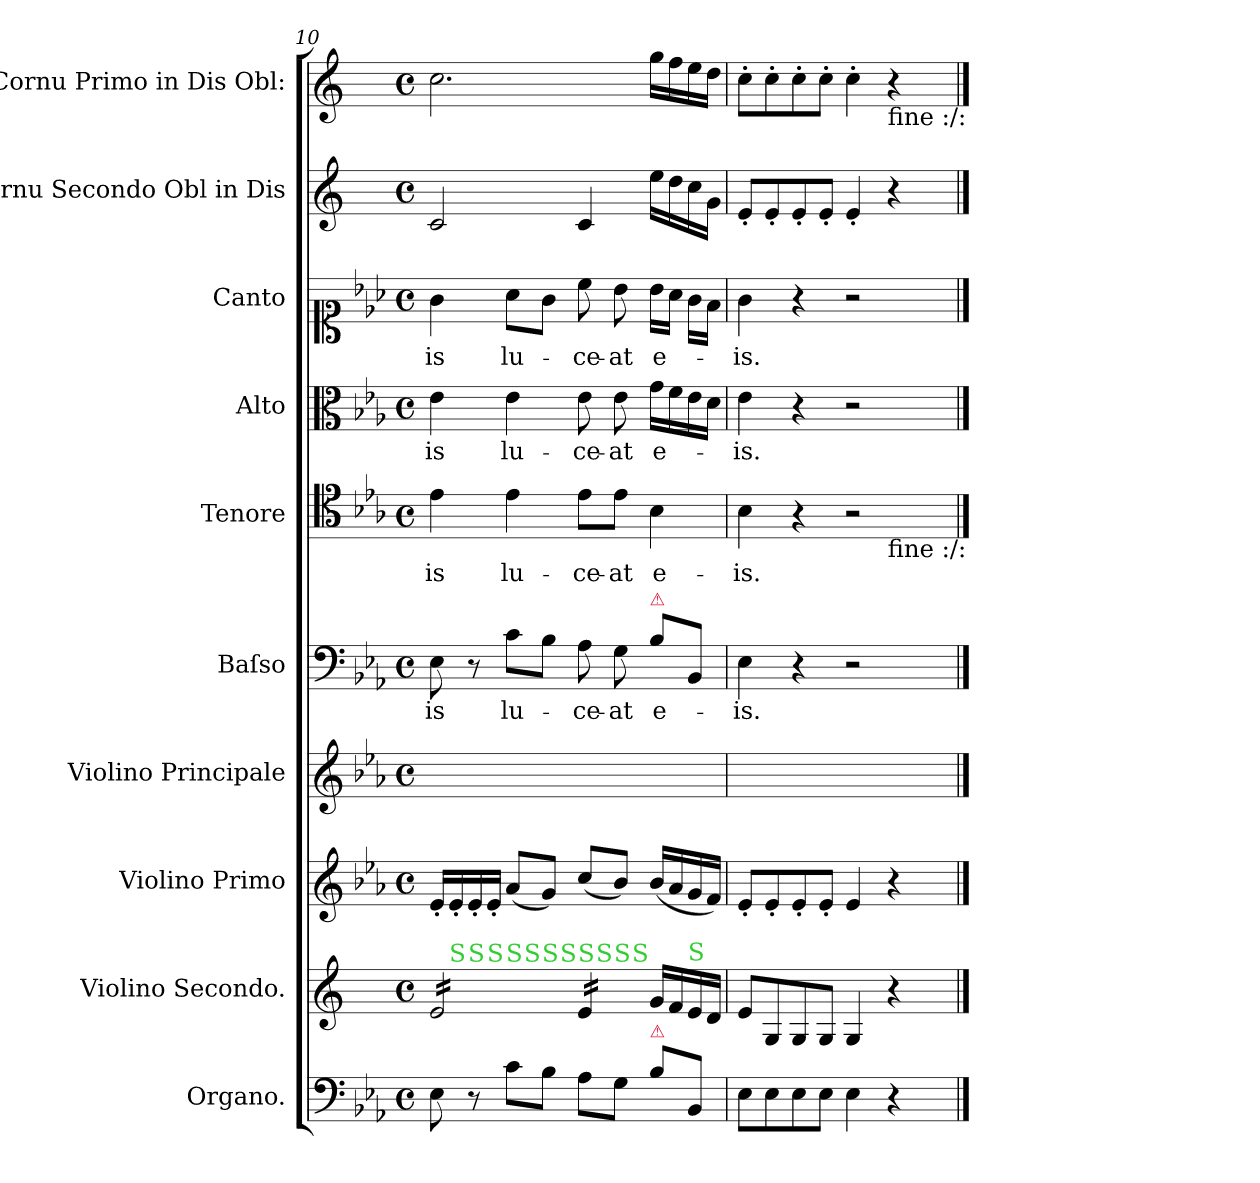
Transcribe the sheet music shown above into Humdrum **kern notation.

**kern	**dynam	**kern	**dynam	**kern	**dynam	**kern	**kern	**text	**kern	**text	**kern	**text	**kern	**text	**kern	**dynam	**kern	**dynam
*part10	*part10	*part9	*part9	*part8	*part8	*part7	*part6	*part6	*part5	*part5	*part4	*part4	*part3	*part3	*part2	*part2	*part1	*part1
*staff10	*staff10	*staff9	*staff9	*staff8	*staff8	*staff7	*staff6	*staff6	*staff5	*staff5	*staff4	*staff4	*staff3	*staff3	*staff2	*staff2	*staff1	*staff1
*I"Organo.	*	*I"Violino Secondo.	*	*I"Violino Primo	*	*I"Violino Principale	*I"Baſso	*	*I"Tenore	*	*I"Alto	*	*I"Canto	*	*I"Cornu Secondo Obl in Dis	*	*I"Cornu Primo in Dis Obl:	*
*I'org	*	*I'vl 2	*	*I'vl 1	*	*I'vl princ	*I'B	*	*I'T	*	*I'A	*	*	*	*I'cor 2	*	*I'cor 1	*
*clefF4	*	*clefG2	*	*clefG2	*	*clefG2	*clefF4	*	*clefC4	*	*clefC3	*	*clefC1	*	*clefG2	*	*clefG2	*
*	*	*	*	*	*	*	*	*	*	*	*	*	*	*	*ITrd5c9	*	*ITrd5c9	*
*k[b-e-a-]	*	*k[]	*	*k[b-e-a-]	*	*k[b-e-a-]	*k[b-e-a-]	*	*k[b-e-a-]	*	*k[b-e-a-]	*	*k[b-e-a-]	*	*k[b-e-a-]	*	*k[b-e-a-]	*
*E-:	*	*	*	*E-:	*	*E-:	*E-:	*	*E-:	*	*E-:	*	*E-:	*	*E-:	*	*E-:	*
*M4/4	*	*M4/4	*	*M4/4	*	*M4/4	*M4/4	*	*M4/4	*	*M4/4	*	*M4/4	*	*M4/4	*	*M4/4	*
*met(c)	*	*met(c)	*	*met(c)	*	*met(c)	*met(c)	*	*met(c)	*	*met(c)	*	*met(c)	*	*met(c)	*	*met(c)	*
=10	=10	=10	=10	=10	=10	=10	=10	=10	=10	=10	=10	=10	=10	=10	=10	=10	=10	=10
!	!	!LO:TX:a:color=limegreen:t=S	!	!	!	!	!	!	!	!	!	!	!	!	!	!	!	!
*	*	*^	*	*	*	*	*	*	*	*	*	*	*	*	*	*	*	*
*	*	*	*^	*	*	*	*	*	*	*	*	*	*	*	*	*	*	*	*
*	*	*	*	*^	*	*	*	*	*	*	*	*	*	*	*	*	*	*	*	*
*	*	*	*	*	*^	*	*	*	*	*	*	*	*	*	*	*	*	*	*	*	*
*	*	*	*	*	*	*^	*	*	*	*	*	*	*	*	*	*	*	*	*	*	*	*
*	*	*	*	*	*	*	*^	*	*	*	*	*	*	*	*	*	*	*	*	*	*	*	*
*	*	*	*	*	*	*	*	*^	*	*	*	*	*	*	*	*	*	*	*	*	*	*	*	*
*	*	*	*	*	*	*	*	*	*^	*	*	*	*	*	*	*	*	*	*	*	*	*	*	*	*
*	*	*	*	*	*	*	*	*	*	*^	*	*	*	*	*	*	*	*	*	*	*	*	*	*	*	*
*	*	*tremolo	*	*	*	*	*	*	*	*	*	*	*	*	*	*	*	*	*	*	*	*	*	*	*	*	*
8E-\	.	16e/LL	16ryy	8ryy	8.ryy	4ryy	4ryy	4.ryy	4..ryy	2ryy	2ryy	.	16e-'/LL	.	1ryy	8E-\	-is	4e-\	-is	4e-\	-is	4g\	-is	2E-/	.	2.e-\	.
!	!	!	!LO:TX:a:color=limegreen:t=S	!	!	!	!	!	!	!	!	!	!	!	!	!	!	!	!	!	!	!	!	!	!	!	!
.	.	16e/	2...ryy	.	.	.	.	.	.	.	.	.	16e-'/	.	.	.	.	.	.	.	.	.	.	.	.	.	.
!	!	!	!	!LO:TX:a:color=limegreen:t=S	!	!	!	!	!	!	!	!	!	!	!	!	!	!	!	!	!	!	!	!	!	!	!
8r	.	16e/	.	2..ryy	.	.	.	.	.	.	.	.	16e-'/	.	.	8r	.	.	.	.	.	.	.	.	.	.	.
!	!	!	!	!	!LO:TX:a:color=limegreen:t=S	!	!	!	!	!	!	!	!	!	!	!	!	!	!	!	!	!	!	!	!	!	!
.	.	16e/	.	.	2ryy	.	.	.	.	.	.	.	16e-'/JJ	.	.	.	.	.	.	.	.	.	.	.	.	.	.
!	!	!	!	!	!	!LO:TX:a:color=limegreen:t=S	!	!	!	!	!	!	!	!	!	!	!	!	!	!	!	!	!	!	!	!	!
8c\L	.	16e/	.	.	.	2.ryy	16ryy	.	.	.	.	.	(8a-/L	.	.	8c\L	lu-	4e-\	lu-	4e-\	lu-	8a-\L	lu-	.	.	.	.
!	!	!	!	!	!	!	!LO:TX:a:color=limegreen:t=S	!	!	!	!	!	!	!	!	!	!	!	!	!	!	!	!	!	!	!	!
.	.	16e/	.	.	.	.	2ryy	.	.	.	.	.	.	.	.	.	.	.	.	.	.	.	.	.	.	.	.
!	!	!	!	!	!	!	!	!LO:TX:a:color=limegreen:t=S	!	!	!	!	!	!	!	!	!	!	!	!	!	!	!	!	!	!	!
8B-\J	.	16e/	.	.	.	.	.	2ryy	.	.	.	.	8g/J)	.	.	8B-\J	.	.	.	.	.	8g\J	.	.	.	.	.
!	!	!	!	!	!	!	!	!	!LO:TX:a:color=limegreen:t=S	!	!	!	!	!	!	!	!	!	!	!	!	!	!	!	!	!	!
.	.	16e/JJ	.	.	.	.	.	.	2ryy	.	.	.	.	.	.	.	.	.	.	.	.	.	.	.	.	.	.
!	!	!LO:TX:a:color=limegreen:t=S	!	!	!	!	!	!	!	!	!	!	!	!	!	!	!	!	!	!	!	!	!	!	!	!	!
8A-\L	.	16e/LL	.	.	.	.	.	.	.	16ryy	8ryy	.	(8cc/L	.	.	8A-\	-ce-	8e-\L	-ce-	8e-\	-ce-	8cc\	-ce-	4E-/	.	.	.
!	!	!	!	!	!	!	!	!	!	!LO:TX:a:color=limegreen:t=S	!	!	!	!	!	!	!	!	!	!	!	!	!	!	!	!	!
.	.	16e/	.	.	.	.	.	.	.	4..ryy	.	.	.	.	.	.	.	.	.	.	.	.	.	.	.	.	.
!	!	!	!	!	!	!	!	!	!	!	!LO:TX:a:color=limegreen:t=S	!	!	!	!	!	!	!	!	!	!	!	!	!	!	!	!
8G\J	.	16e/	.	.	.	.	.	.	.	.	4.ryy	.	8b-/J)	.	.	8G\	-at	8e-\J	-at	8e-\	-at	8b-\	-at	.	.	.	.
!	!	!	!	!	!LO:TX:a:color=limegreen:t=S	!	!	!	!	!	!	!	!	!	!	!	!	!	!	!	!	!	!	!	!	!	!
.	.	16e/JJ	.	.	4ryy	.	.	.	.	.	.	.	.	.	.	.	.	.	.	.	.	.	.	.	.	.	.
*	*	*Xtremolo	*	*	*	*	*	*	*	*	*	*	*	*	*	*	*	*	*	*	*	*	*	*	*	*	*
!	!	!	!	!	!	!	!	!	!	!	!	!	!	!	!	!LO:TX:a:color=crimson:t=⚠	!	!	!	!	!	!	!	!	!	!	!
!LO:TX:a:color=crimson:t=⚠	!	!	!	!	!	!	!	!	!	!	!	!	!	!	!	!	!	!	!	!	!	!	!	!	!	!	!
8B-\L	.	16g/LL	.	.	.	.	.	.	.	.	.	.	(16b-/LL	.	.	8B-\L	e-	4B-\	e-	16g\LL	e-	16b-\LL	e-	16g\LL	.	16b-\LL	.
.	.	16f/	.	.	.	.	8.ryy	.	.	.	.	.	16a-/	.	.	.	.	.	.	16f\	.	16a-\JJ	.	16f\	.	16a-\	.
!	!	!LO:TX:a:color=limegreen:t=S	!	!	!	!	!	!	!	!	!	!	!	!	!	!	!	!	!	!	!	!	!	!	!	!	!
8BB-/J	.	16e/	.	.	.	.	.	8ryy	.	.	.	.	16g/	.	.	8BB-/J	.	.	.	16e-\	.	16g\LL	.	16e-\	.	16g\	.
.	.	16d/JJ	.	.	16ryy	.	.	.	16ryy	.	.	.	16f/JJ)	.	.	.	.	.	.	16d\JJ	.	16f\JJ	.	16B-\JJ	.	16f\JJ	.
=11	=11	=11	=11	=11	=11	=11	=11	=11	=11	=11	=11	=11	=11	=11	=11	=11	=11	=11	=11	=11	=11	=11	=11	=11	=11	=11	=11
!	!	!LO:TX:a:color=limegreen:t=S	!	!	!	!	!	!	!	!	!	!	!	!	!	!	!	!	!	!	!	!	!	!	!	!	!
!	!LO:DY:b	!	!	!	!	!	!	!	!	!	!	!LO:DY:b	!	!LO:DY:b	!	!	!	!	!	!	!	!	!	!	!	!	!
*	*	*v	*v	*v	*v	*v	*v	*v	*v	*v	*v	*	*	*	*	*	*	*^	*	*	*	*	*	*	*	*	*
8E-\L	pianiſsimo.	8e/L	pianiſsimo.	8e-'/L	pianiſsimo.	1ryy	4E-\	-is.	4B-\	2.ryy	-is.	4e-\	-is.	4g\	-is.	8G'/L	pianiſsimo	8e-'\L	pianiſsimo.
8E-\	.	8G/	.	8e-'/	.	.	.	.	.	.	.	.	.	.	.	8G'/	.	8e-'\	.
8E-\	.	8G/	.	8e-'/	.	.	4r	.	4r	.	.	4r	.	4r	.	8G'/	.	8e-'\	.
8E-\J	.	8G/J	.	8e-'/J	.	.	.	.	.	.	.	.	.	.	.	8G'/J	.	8e-'\J	.
4E-\	.	4G/	.	4e-/	.	.	2r	.	2r	.	.	2r	.	2r	.	4G'/	.	4e-'\	.
!	!	!	!	!	!	!	!	!	!	!	!	!	!	!	!	!	!	!LO:TX:b:t=fine &colon;/&colon;	!
!	!	!	!	!	!	!	!	!	!	!LO:TX:b:t=fine &colon;/&colon;	!	!	!	!	!	!	!	!	!
4r	.	4r	.	4r	.	.	.	.	.	4ryy	.	.	.	.	.	4r	.	4r	.
*	*	*	*	*	*	*	*	*	*v	*v	*	*	*	*	*	*	*	*	*
==	==	==	==	==	==	==	==	==	==	==	==	==	==	==	==	==	==	==
*-	*-	*-	*-	*-	*-	*-	*-	*-	*-	*-	*-	*-	*-	*-	*-	*-	*-	*-
